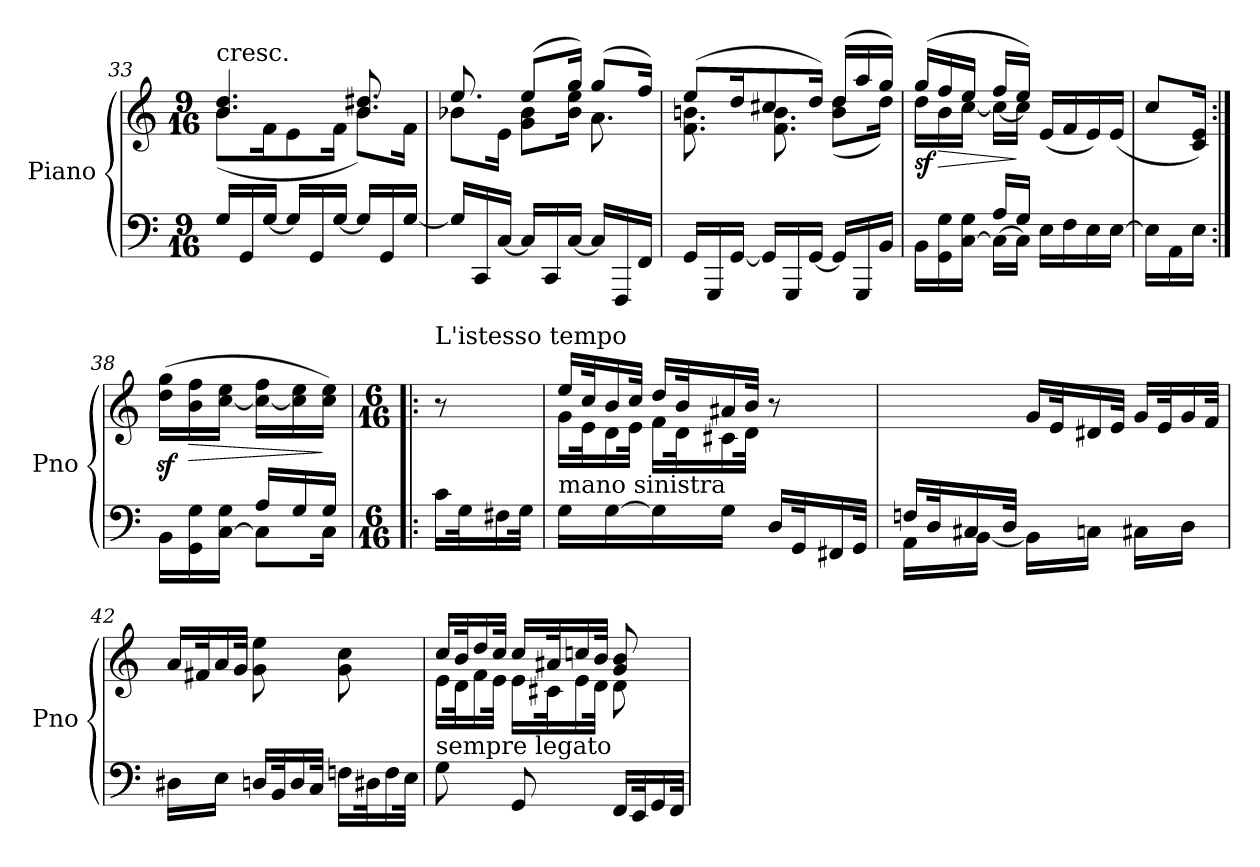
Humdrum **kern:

**kern	**kern	**dynam
*part1	*part1	*part1
*staff2	*staff1	*staff1/2
*I"Piano	*	*
*I'Pno	*	*
*clefF4	*clefG2	*
*k[]	*k[]	*
*C:	*C:	*
*M9/16	*M9/16	*
=33	=33	=33
*	*^	*
!	!LO:TX:a:t=cresc.	!	!
16G/LL	4.b/ 4.dd/	(8b\L	.
16GG/	.	.	.
[16G/JJ	.	16f\K	.
16G/LL]	.	8e\	.
16GG/	.	.	.
[16G/JJ	.	16f\Jk	.
16G/LL]	8.b/ 8.dd#X/	8b\L)	.
16GG/	.	.	.
[16G/JJ	.	16f\Jk	.
!!LO:LB:g=z	!!
=34	=34	=34	=34
16G/LL]	8.ee/	8b-X\L	.
16CC/	.	.	.
[16C/JJ	.	16e\Jk	.
16C/LL]	(8ee/L	8g\ 8b-\L	.
16CC/	.	.	.
[16C/JJ	16gg/Jk)	16b-\ 16ee\Jk	.
16C/LL]	(8gg/L	8.a\	.
16FFF/	.	.	.
16FF/JJ	16ff/Jk)	.	.
=35	=35	=35	=35
16GG/LL	(8ee/L	8.f\ 8.bn\	.
16GGG/	.	.	.
[16GG/JJ	16dd/K	.	.
16GG/LL]	8cc#X/	8.f\ 8.b\	.
16GGG/	.	.	.
[16GG/JJ	16dd/Jk)	.	.
16GG/LL]	(16dd/LL	(8b\ 8dd\L	.
16GGG/	16aa/	.	.
16BB/JJ	16gg/JJ)	16dd\Jk)	.
=36	=36	=36	=36
*^	*	*	*
!	!	!	!	!LO:DY:b
16BB\LL	8.ryy	(16gg/LL	16dd\LL	sf
!	!	!	!	!LO:HP:b
16GG\ 16G\	.	16ff/	16b\	>
[16C\ 16G\JJ	.	16ee/JJ	[16cc\JJ	.
16C\LL_	16A/LL	16ff/LL	16cc\LL_	.
16C\JJ]	16G/JJ	16ee/JJ)	16cc\JJ]	]
16E\LL	4ryy	(16e/LL	4ryy	.
16F\	.	16f/	.	.
16E\	.	16e/)	.	.
[16E\JJ	.	(16e/JJ	.	.
*v	*v	*	*	*
*	*v	*v	*
=37	=37	=37
16E\LL]	8cc/L	.
16AA\	.	.
16E\JJ	16c/ 16e/Jk)	.
=38:|!	=38:|!	=38:|!
*^	*	*
16BB\LL	8.ryy	(16dd\z< 16gg\z<LL	.
!	!	!	!LO:HP:b
16GG\ 16G\	.	16b\ 16ff\	>
[16C\ 16G\JJ	.	[16cc\ 16ee\JJ	.
8C\L]	16A/LL	16cc\_ 16ff\LL	.
.	16G/	16cc\] 16ee\	.
16C\Jk	16G/JJ	16cc\ 16ee\JJ)	]
*v	*v	*	*
=39!|:	=39!|:	=39!|:
*M6/16	*M6/16	*
*Xtuplet	*	*
*^	*	*
!	!	!LO:TX:a:t=L'istesso tempo	!
!LO:TX:b:t=dolce	!	!	!
*v	*v	*	*
24c\LL	8r	.
48G\K	.	.
24F#X\	.	.
48G\JJk	.	.
!!LO:LB:g=z
=40	=40	=40
*	*Xtuplet	*
*	*^	*
!LO:TX:a:t=mano sinistra	!	!	!
16G\LL	24ee/LL	24g\LL	.
.	48cc/K	48e\K	.
[16G\	24b/	24d\	.
.	48cc/JJk	48e\JJk	.
16G\]	24dd/LL	24f\LL	.
.	48b/K	48d\K	.
16G\JJ	24a#X/	24c#X\	.
.	48b/JJk	48d\JJk	.
24D/LL	8r	8ryy	.
48GG/K	.	.	.
24FF#X/	.	.	.
48GG/JJk	.	.	.
*	*v	*v	*
=41	=41	=41
*^	*	*
(24Fn/LL	16AA\LL	8ryy	.
48D/K	.	.	.
24C#X/	[16BB\JJ	.	.
48D/JJk	.	.	.
4ryy	16BB\LL]	24g/LL	.
.	.	48e/K	.
.	16Cn\JJ	24d#X/	.
.	.	48e/JJk	.
.	16C#X\LL	24g/LL	.
.	.	48e/K	.
.	16D\JJ	24g/	.
.	.	48f/JJk	.
*v	*v	*	*
=42	=42	=42
16D#X\LL	24a/LL	.
.	48f#X/K	.
16E\JJ	24a/	.
.	48g/JJk)	.
24Dn/LL	8g\ 8ee\	.
48BB/K	.	.
24D/	.	.
48C/JJk	.	.
24Fn\LL	8g\ 8cc\	.
48D#X\K	.	.
24F\	.	.
48E\JJk	.	.
!!LO:LB:g=z
=43	=43	=43
*	*^	*
!LO:TX:a:t=sempre legato	!	!	!
8G\	24cc/LL	24e\LL	.
.	48b/K	48d\K	.
.	24dd/	24f\	.
.	48cc/JJk	48e\JJk	.
8GG/	24cc/LL	24e\LL	.
.	48a#X/K	48c#X\K	.
.	24ccn/	24e\	.
.	48b/JJk	48d\JJk	.
24FF/LL	8g/ 8b/	8d\	.
48EE/K	.	.	.
24GG/	.	.	.
48FF/JJk	.	.	.
*	*v	*v	*
=	=	=
*-	*-	*-
